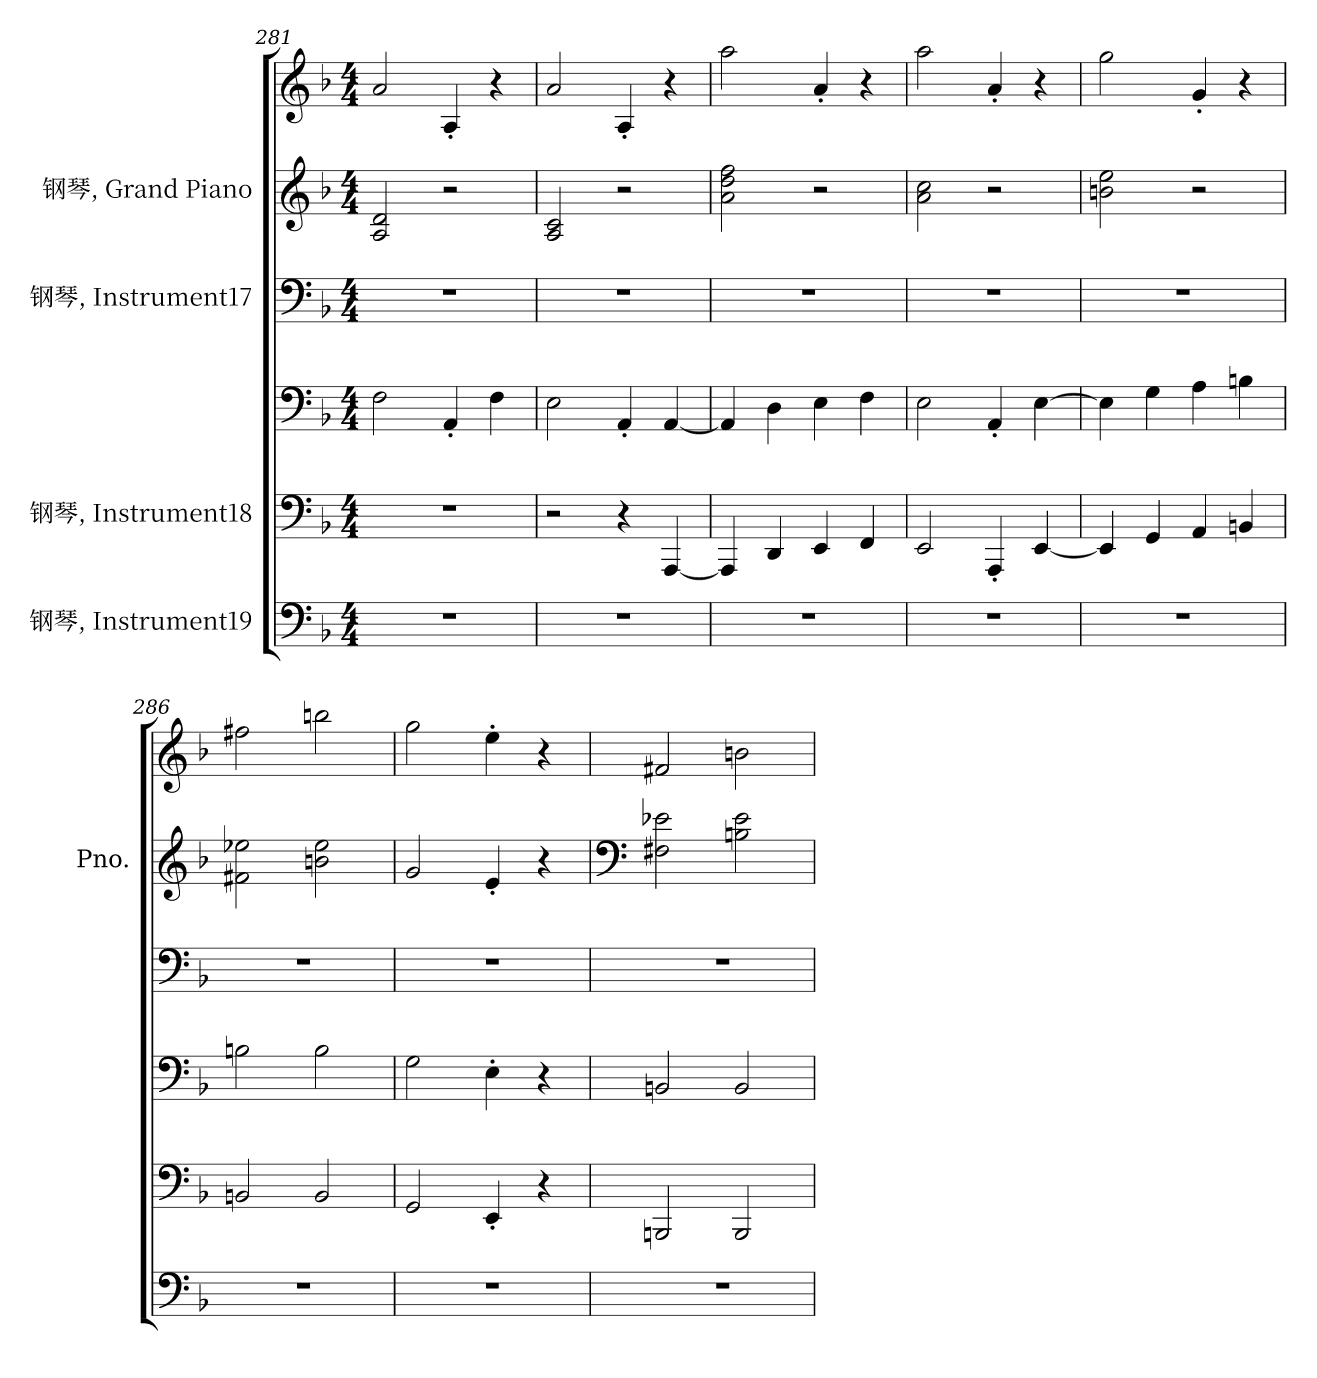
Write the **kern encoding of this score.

**kern	**kern	**kern	**kern	**kern	**kern
*part4	*part3	*part3	*part2	*part1	*part1
*staff6	*staff5	*staff4	*staff3	*staff2	*staff1
*I"钢琴, Instrument19	*I"钢琴, Instrument18	*	*I"钢琴, Instrument17	*I"钢琴, Grand Piano	*
*	*	*	*	*I'Pno.	*
*clefF4	*clefF4	*clefF4	*clefF4	*clefG2	*clefG2
*k[b-]	*k[b-]	*k[b-]	*k[b-]	*k[b-]	*k[b-]
*M4/4	*M4/4	*M4/4	*M4/4	*M4/4	*M4/4
=281	=281	=281	=281	=281	=281
1r	1r	2F\	1r	2A/ 2d/	2a/
.	.	4AA'/	.	2r	4A'/
.	.	4F\	.	.	4r
=282	=282	=282	=282	=282	=282
1r	2r	2E\	1r	2A/ 2c/	2a/
.	4r	4AA'/	.	2r	4A'/
.	[4AAA/	[4AA/	.	.	4r
!!LO:LB:g=z
=283	=283	=283	=283	=283	=283
1r	4AAA/]	4AA/]	1r	2a\ 2dd\ 2ff\	2aa\
.	4DD/	4D\	.	.	.
.	4EE/	4E\	.	2r	4a'/
.	4FF/	4F\	.	.	4r
=284	=284	=284	=284	=284	=284
1r	2EE/	2E\	1r	2a\ 2cc\	2aa\
.	4AAA'/	4AA'/	.	2r	4a'/
.	[4EE/	[4E\	.	.	4r
=285	=285	=285	=285	=285	=285
1r	4EE/]	4E\]	1r	2bn\ 2ee\	2gg\
.	4GG/	4G\	.	.	.
.	4AA/	4A\	.	2r	4g'/
.	4BBn/	4Bn\	.	.	4r
=286	=286	=286	=286	=286	=286
1r	2BBn/	2Bn\	1r	2f#X\ 2ee-X\	2ff#X\
.	2BB/	2B\	.	2bn\ 2ee-\	2bbn\
=287	=287	=287	=287	=287	=287
1r	2GG/	2G\	1r	2g/	2gg\
.	4EE'/	4E'\	.	4e'/	4ee'\
.	4r	4r	.	4r	4r
=288	=288	=288	=288	=288	=288
*	*	*	*	*clefF4	*
1r	2BBBn/	2BBn/	1r	2F#X\ 2e-X\	2f#X/
.	2BBB/	2BB/	.	2Bn\ 2e-\	2bn\
=	=	=	=	=	=
*-	*-	*-	*-	*-	*-
